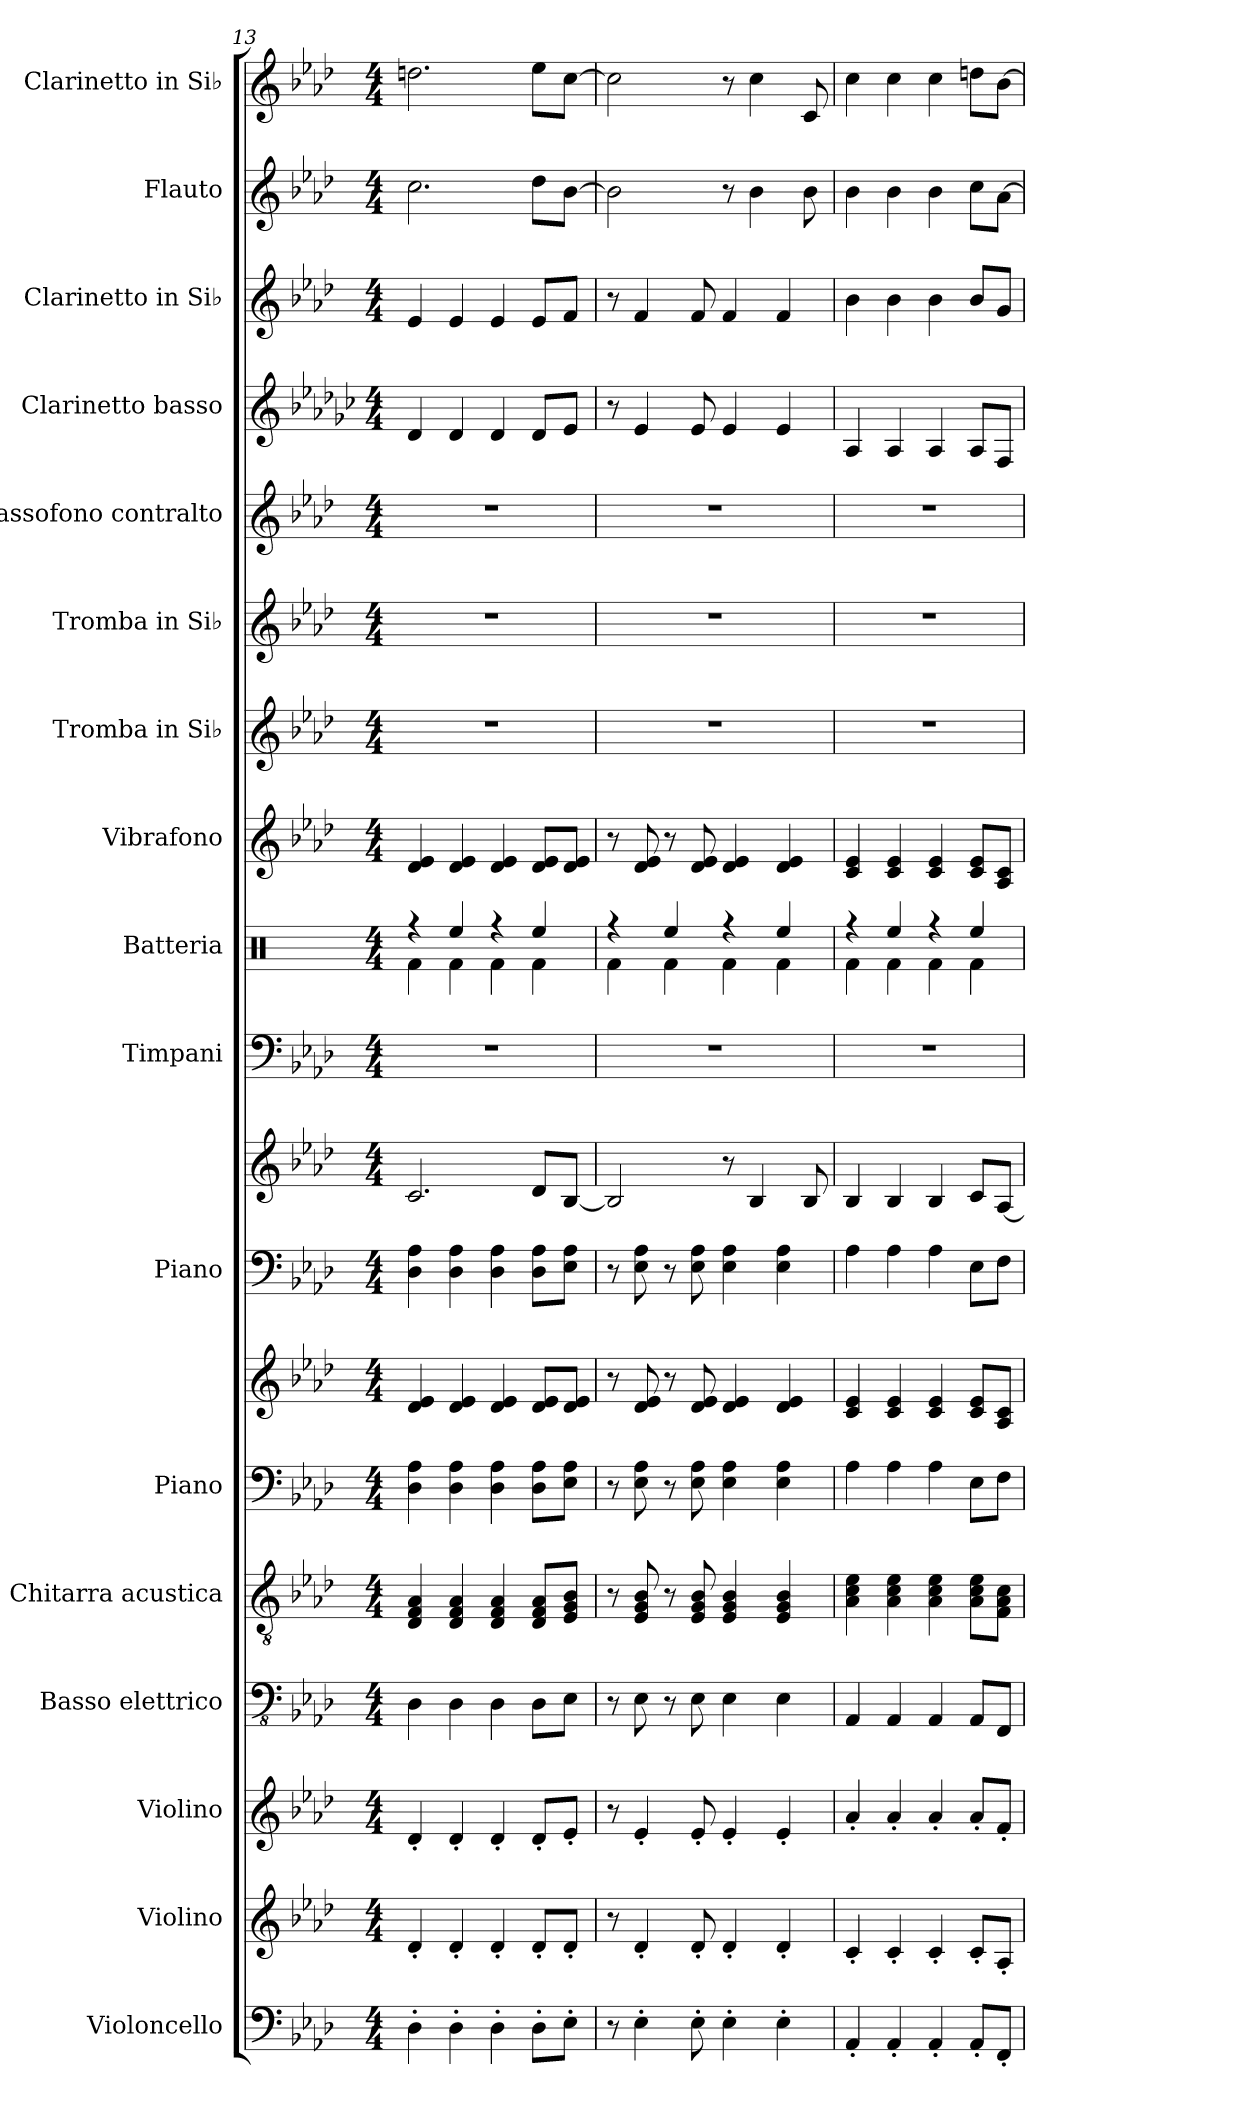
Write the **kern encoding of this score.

**kern	**kern	**kern	**kern	**kern	**kern	**kern	**kern	**kern	**kern	**kern	**kern	**kern	**kern	**kern	**kern	**kern	**kern	**kern
*part17	*part16	*part15	*part14	*part13	*part12	*part12	*part11	*part11	*part10	*part9	*part8	*part7	*part6	*part5	*part4	*part3	*part2	*part1
*staff19	*staff18	*staff17	*staff16	*staff15	*staff14	*staff13	*staff12	*staff11	*staff10	*staff9	*staff8	*staff7	*staff6	*staff5	*staff4	*staff3	*staff2	*staff1
*I"Violoncello	*I"Violino	*I"Violino	*I"Basso elettrico	*I"Chitarra acustica	*I"Piano	*	*I"Piano	*	*I"Timpani	*I"Batteria	*I"Vibrafono	*I"Tromba in Si♭	*I"Tromba in Si♭	*I"Sassofono contralto	*I"Clarinetto basso	*I"Clarinetto in Si♭	*I"Flauto	*I"Clarinetto in Si♭
*I'Vc.	*I'Vln.	*I'Vln.	*I'B. el.	*	*	*	*	*	*I'Timp.	*I'Batt.	*I'Vib.	*I'Tr. Si♭	*I'Tr. Si♭	*	*I'Cl. b.	*I'Cl. Si♭	*I'Fl.	*I'Cl. Si♭
*clefF4	*clefG2	*clefG2	*clefFv4	*clefGv2	*clefF4	*clefG2	*clefF4	*clefG2	*clefF4	*clefX	*clefG2	*clefG2	*clefG2	*clefG2	*clefG2	*clefG2	*clefG2	*clefG2
*	*	*	*	*	*	*	*	*	*	*	*	*ITrd1c2	*ITrd1c2	*ITrd5c9	*ITrd8c14	*ITrd1c2	*	*ITrd1c2
*k[b-e-a-d-]	*k[b-e-a-d-]	*k[b-e-a-d-]	*k[b-e-a-d-]	*k[b-e-a-d-]	*k[b-e-a-d-]	*k[b-e-a-d-]	*k[b-e-a-d-]	*k[b-e-a-d-]	*k[b-e-a-d-]	*k[]	*k[b-e-a-d-]	*k[b-e-a-d-g-c-]	*k[b-e-a-d-g-c-]	*k[b-e-a-d-g-c-f-]	*k[b-e-a-d-g-c-]	*k[b-e-a-d-g-c-]	*k[b-e-a-d-]	*k[b-e-a-d-g-c-]
*M4/4	*M4/4	*M4/4	*M4/4	*M4/4	*M4/4	*M4/4	*M4/4	*M4/4	*M4/4	*M4/4	*M4/4	*M4/4	*M4/4	*M4/4	*M4/4	*M4/4	*M4/4	*M4/4
=13	=13	=13	=13	=13	=13	=13	=13	=13	=13	=13	=13	=13	=13	=13	=13	=13	=13	=13
*	*	*	*	*	*	*	*	*	*	*^	*	*	*	*	*	*	*	*
4D-'\	4d-'/	4d-'/	4DD-\	4D-/ 4F/ 4A-/	4D-\ 4A-\	4d-/ 4e-/	4D-\ 4A-\	2.c/	1r	4r	4Rf\	4d-/ 4e-/	1r	1r	1r	4D-/	4d-/	2.cc\	2.ccn\
4D-'\	4d-'/	4d-'/	4DD-\	4D-/ 4F/ 4A-/	4D-\ 4A-\	4d-/ 4e-/	4D-\ 4A-\	.	.	4Ree/	4Rf\	4d-/ 4e-/	.	.	.	4D-/	4d-/	.	.
4D-'\	4d-'/	4d-'/	4DD-\	4D-/ 4F/ 4A-/	4D-\ 4A-\	4d-/ 4e-/	4D-\ 4A-\	.	.	4r	4Rf\	4d-/ 4e-/	.	.	.	4D-/	4d-/	.	.
8D-'\L	8d-'/L	8d-'/L	8DD-\L	8D-/ 8F/ 8A-/L	8D-\ 8A-\L	8d-/ 8e-/L	8D-\ 8A-\L	8d-/L	.	4Ree/	4Rf\	8d-/ 8e-/L	.	.	.	8D-/L	8d-/L	8dd-\L	8dd-\L
8E-'\J	8d-'/J	8e-'/J	8EE-\J	8E-/ 8G/ 8B-/J	8E-\ 8A-\J	8d-/ 8e-/J	8E-\ 8A-\J	[8B-/J	.	.	.	8d-/ 8e-/J	.	.	.	8E-/J	8e-/J	[8b-\J	[8b-\J
!!LO:PB:g=z
=14	=14	=14	=14	=14	=14	=14	=14	=14	=14	=14	=14	=14	=14	=14	=14	=14	=14	=14	=14
8r	8r	8r	8r	8r	8r	8r	8r	2B-/]	1r	4r	4Rf\	8r	1r	1r	1r	8r	8r	2b-\]	2b-\]
4E-'\	4d-'/	4e-'/	8EE-\	8E-/ 8G/ 8B-/	8E-\ 8A-\	8d-/ 8e-/	8E-\ 8A-\	.	.	.	.	8d-/ 8e-/	.	.	.	4E-/	4e-/	.	.
.	.	.	8r	8r	8r	8r	8r	.	.	4Ree/	4Rf\	8r	.	.	.	.	.	.	.
8E-'\	8d-'/	8e-'/	8EE-\	8E-/ 8G/ 8B-/	8E-\ 8A-\	8d-/ 8e-/	8E-\ 8A-\	.	.	.	.	8d-/ 8e-/	.	.	.	8E-/	8e-/	.	.
4E-'\	4d-'/	4e-'/	4EE-\	4E-/ 4G/ 4B-/	4E-\ 4A-\	4d-/ 4e-/	4E-\ 4A-\	8r	.	4r	4Rf\	4d-/ 4e-/	.	.	.	4E-/	4e-/	8r	8r
.	.	.	.	.	.	.	.	4B-/	.	.	.	.	.	.	.	.	.	4b-\	4b-\
4E-'\	4d-'/	4e-'/	4EE-\	4E-/ 4G/ 4B-/	4E-\ 4A-\	4d-/ 4e-/	4E-\ 4A-\	.	.	4Ree/	4Rf\	4d-/ 4e-/	.	.	.	4E-/	4e-/	.	.
.	.	.	.	.	.	.	.	8B-/	.	.	.	.	.	.	.	.	.	8b-\	8B-/
=15	=15	=15	=15	=15	=15	=15	=15	=15	=15	=15	=15	=15	=15	=15	=15	=15	=15	=15	=15
4AA-'/	4c'/	4a-'/	4AAA-/	4A-\ 4c\ 4e-\	4A-\	4c/ 4e-/	4A-\	4B-/	1r	4r	4Rf\	4c/ 4e-/	1r	1r	1r	4AA-/	4a-\	4b-\	4b-\
4AA-'/	4c'/	4a-'/	4AAA-/	4A-\ 4c\ 4e-\	4A-\	4c/ 4e-/	4A-\	4B-/	.	4Ree/	4Rf\	4c/ 4e-/	.	.	.	4AA-/	4a-\	4b-\	4b-\
4AA-'/	4c'/	4a-'/	4AAA-/	4A-\ 4c\ 4e-\	4A-\	4c/ 4e-/	4A-\	4B-/	.	4r	4Rf\	4c/ 4e-/	.	.	.	4AA-/	4a-\	4b-\	4b-\
8AA-'/L	8c'/L	8a-'/L	8AAA-/L	8A-\ 8c\ 8e-\L	8E-\L	8c/ 8e-/L	8E-\L	8c/L	.	4Ree/	4Rf\	8c/ 8e-/L	.	.	.	8AA-/L	8a-/L	8cc\L	8ccn\L
8FF'/J	8A-'/J	8f'/J	8FFF/J	8F\ 8A-\ 8c\J	8F\J	8A-/ 8c/J	8F\J	[8A-/J	.	.	.	8A-/ 8c/J	.	.	.	8FF/J	8f/J	[8a-\J	[8a-\J
*	*	*	*	*	*	*	*	*	*	*v	*v	*	*	*	*	*	*	*	*
=	=	=	=	=	=	=	=	=	=	=	=	=	=	=	=	=	=	=
*-	*-	*-	*-	*-	*-	*-	*-	*-	*-	*-	*-	*-	*-	*-	*-	*-	*-	*-
